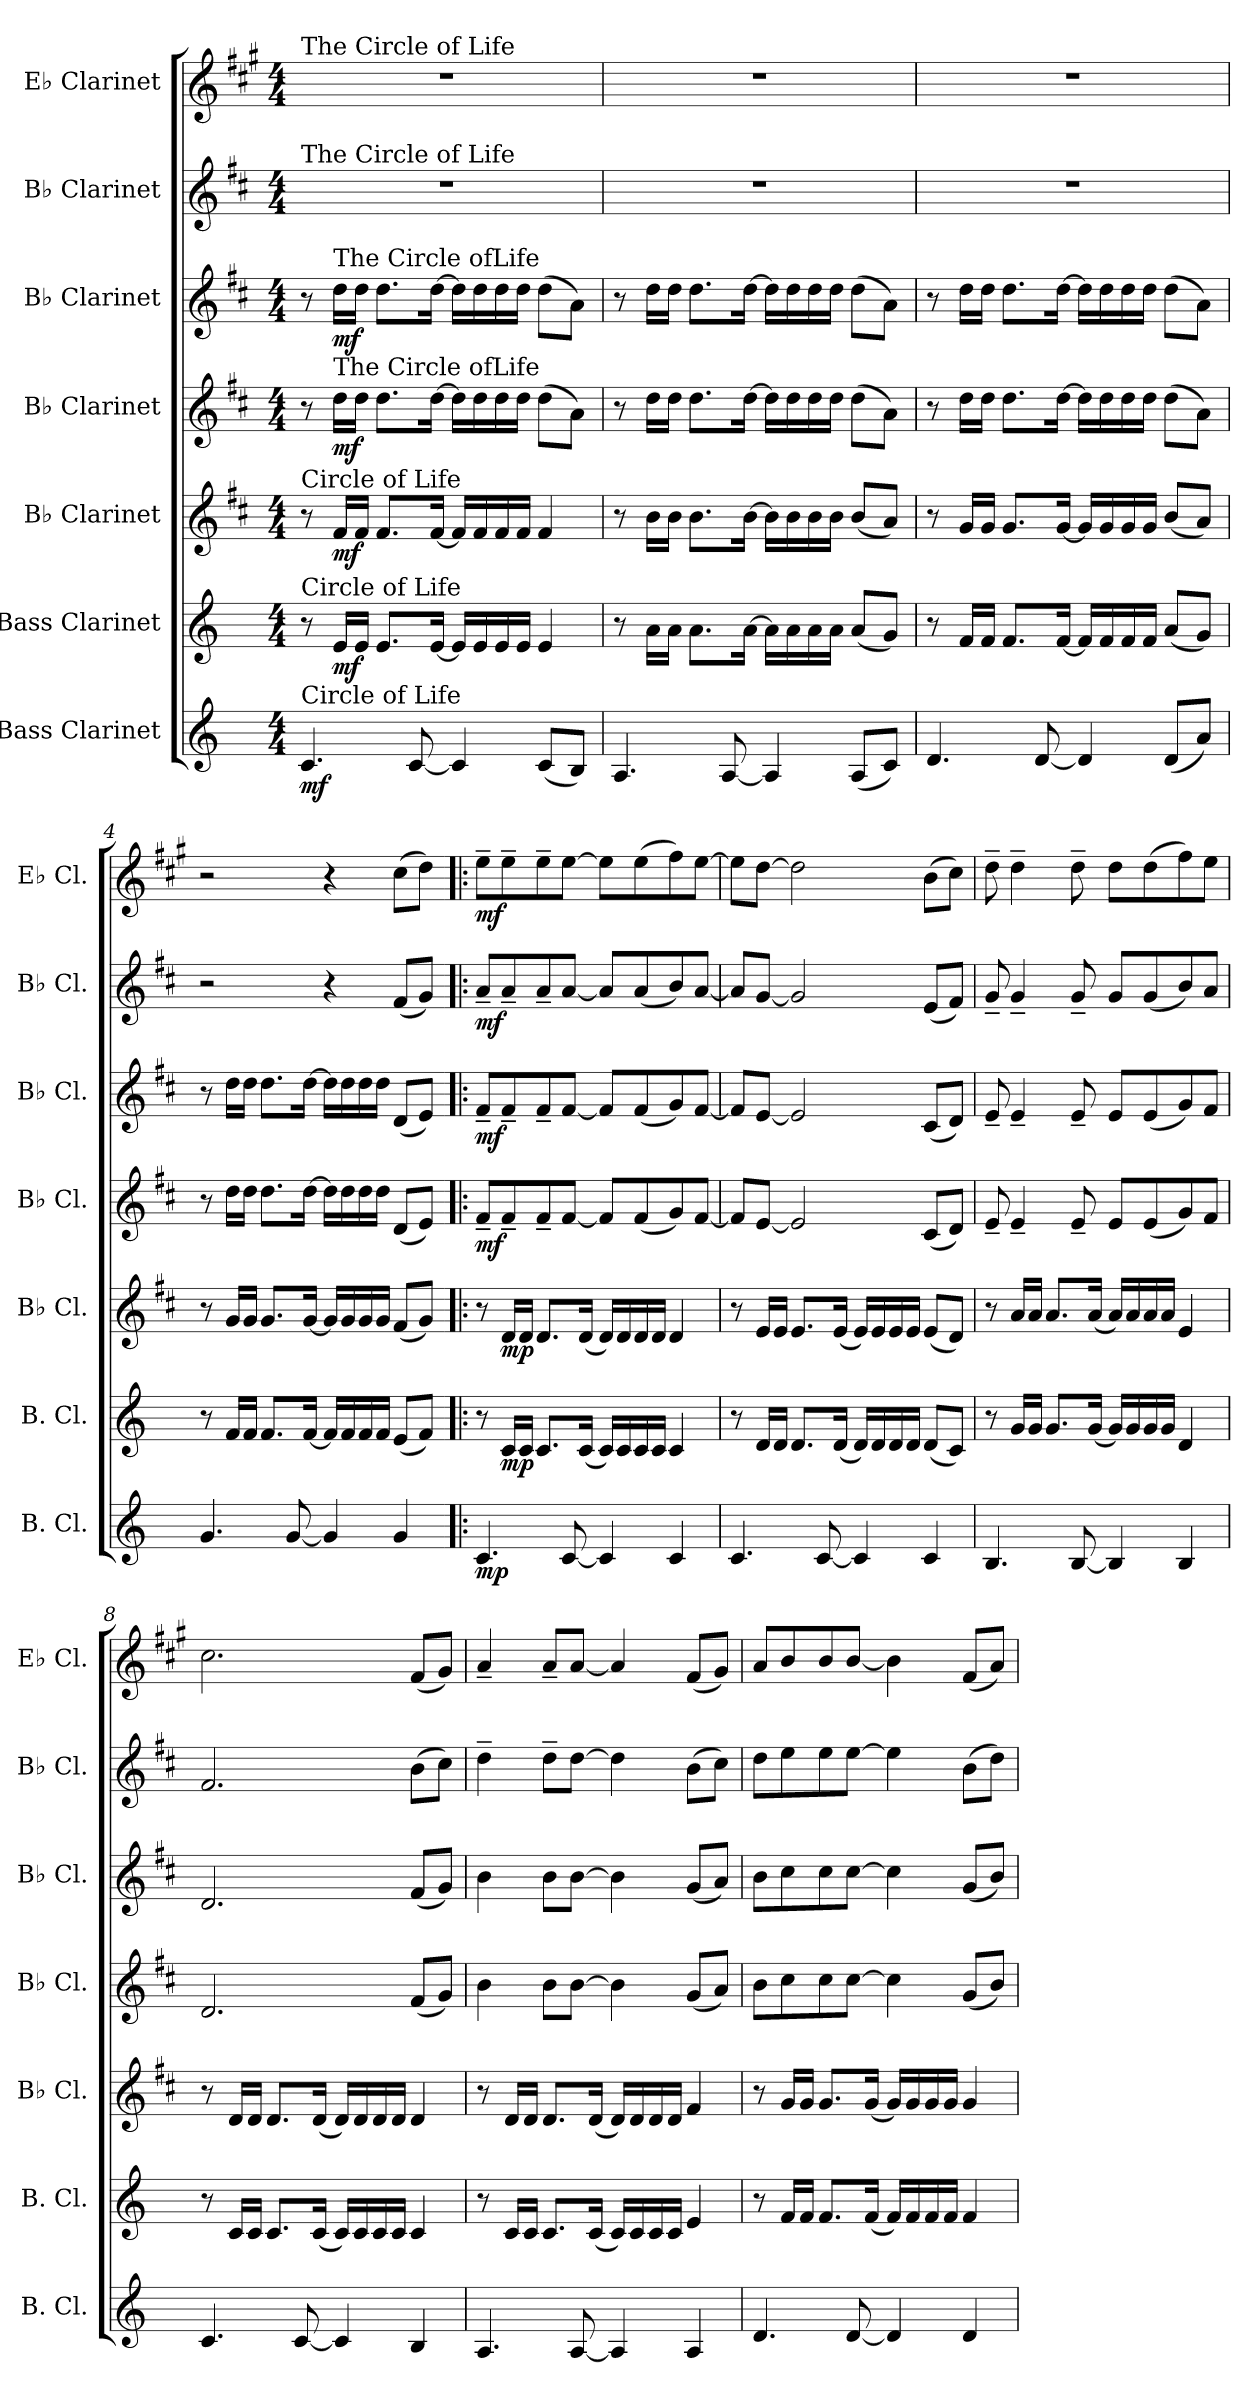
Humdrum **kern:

**kern	**dynam	**kern	**dynam	**kern	**dynam	**kern	**dynam	**kern	**dynam	**kern	**dynam	**kern	**dynam
*part7	*part7	*part6	*part6	*part5	*part5	*part4	*part4	*part3	*part3	*part2	*part2	*part1	*part1
*staff7	*staff7	*staff6	*staff6	*staff5	*staff5	*staff4	*staff4	*staff3	*staff3	*staff2	*staff2	*staff1	*staff1
*I"Bass Clarinet	*	*I"Bass Clarinet	*	*I"B♭ Clarinet	*	*I"B♭ Clarinet	*	*I"B♭ Clarinet	*	*I"B♭ Clarinet	*	*I"E♭ Clarinet	*
*I'B. Cl.	*	*I'B. Cl.	*	*I'B♭ Cl.	*	*I'B♭ Cl.	*	*I'B♭ Cl.	*	*I'B♭ Cl.	*	*I'E♭ Cl.	*
*clefG2	*	*clefG2	*	*clefG2	*	*clefG2	*	*clefG2	*	*clefG2	*	*clefG2	*
*ITrd8c14	*	*ITrd8c14	*	*ITrd1c2	*	*ITrd1c2	*	*ITrd1c2	*	*ITrd1c2	*	*ITrd-2c-3	*
*k[]	*	*k[]	*	*k[]	*	*k[]	*	*k[]	*	*k[]	*	*k[]	*
*M4/4	*	*M4/4	*	*M4/4	*	*M4/4	*	*M4/4	*	*M4/4	*	*M4/4	*
*MM87	*	*MM87	*	*MM87	*	*MM87	*	*MM87	*	*MM87	*	*MM87	*
=1	=1	=1	=1	=1	=1	=1	=1	=1	=1	=1	=1	=1	=1
!	!	!	!	!	!	!	!	!	!	!	!	!LO:TX:a:t=The Circle of Life	!
!	!	!	!	!	!	!	!	!	!	!LO:TX:a:t=The Circle of Life	!	!	!
!	!	!	!	!LO:TX:a:t=Circle of Life	!	!	!	!	!	!	!	!	!
!	!	!LO:TX:a:t=Circle of Life	!	!	!	!	!	!	!	!	!	!	!
!LO:TX:a:t=Circle of Life	!	!	!	!	!	!	!	!	!	!	!	!	!
!	!LO:DY:b	!	!	!	!	!	!	!	!	!	!	!	!
4.C/	mf	8r	.	8r	.	8r	.	8r	.	1r	.	1r	.
!	!	!	!	!	!	!	!	!LO:TX:a:t=The Circle ofLife	!	!	!	!	!
!	!	!	!	!	!	!LO:TX:a:t=The Circle ofLife	!	!	!	!	!	!	!
!	!	!	!LO:DY:b	!	!LO:DY:b	!	!LO:DY:b	!	!LO:DY:b	!	!	!	!
.	.	16E/LL	mf	16e/LL	mf	16cc\LL	mf	16cc\LL	mf	.	.	.	.
.	.	16E/JJ	.	16e/JJ	.	16cc\JJ	.	16cc\JJ	.	.	.	.	.
.	.	8.E/L	.	8.e/L	.	8.cc\L	.	8.cc\L	.	.	.	.	.
[8C/	.	.	.	.	.	.	.	.	.	.	.	.	.
.	.	[16E/Jk	.	[16e/Jk	.	[16cc\Jk	.	[16cc\Jk	.	.	.	.	.
4C/]	.	16E/LL]	.	16e/LL]	.	16cc\LL]	.	16cc\LL]	.	.	.	.	.
.	.	16E/	.	16e/	.	16cc\	.	16cc\	.	.	.	.	.
.	.	16E/	.	16e/	.	16cc\	.	16cc\	.	.	.	.	.
.	.	16E/JJ	.	16e/JJ	.	16cc\JJ	.	16cc\JJ	.	.	.	.	.
(<8C/L	.	4E/	.	4e/	.	(>8cc\L	.	(>8cc\L	.	.	.	.	.
8BB/J)	.	.	.	.	.	8g\J)	.	8g\J)	.	.	.	.	.
=2	=2	=2	=2	=2	=2	=2	=2	=2	=2	=2	=2	=2	=2
4.AA/	.	8r	.	8r	.	8r	.	8r	.	1r	.	1r	.
.	.	16A\LL	.	16a\LL	.	16cc\LL	.	16cc\LL	.	.	.	.	.
.	.	16A\JJ	.	16a\JJ	.	16cc\JJ	.	16cc\JJ	.	.	.	.	.
.	.	8.A\L	.	8.a\L	.	8.cc\L	.	8.cc\L	.	.	.	.	.
[8AA/	.	.	.	.	.	.	.	.	.	.	.	.	.
.	.	[16A\Jk	.	[16a\Jk	.	[16cc\Jk	.	[16cc\Jk	.	.	.	.	.
4AA/]	.	16A\LL]	.	16a\LL]	.	16cc\LL]	.	16cc\LL]	.	.	.	.	.
.	.	16A\	.	16a\	.	16cc\	.	16cc\	.	.	.	.	.
.	.	16A\	.	16a\	.	16cc\	.	16cc\	.	.	.	.	.
.	.	16A\JJ	.	16a\JJ	.	16cc\JJ	.	16cc\JJ	.	.	.	.	.
(<8AA/L	.	(<8A/L	.	(<8a/L	.	(>8cc\L	.	(>8cc\L	.	.	.	.	.
8C/J)	.	8G/J)	.	8g/J)	.	8g\J)	.	8g\J)	.	.	.	.	.
=3	=3	=3	=3	=3	=3	=3	=3	=3	=3	=3	=3	=3	=3
4.D/	.	8r	.	8r	.	8r	.	8r	.	1r	.	1r	.
.	.	16F/LL	.	16f/LL	.	16cc\LL	.	16cc\LL	.	.	.	.	.
.	.	16F/JJ	.	16f/JJ	.	16cc\JJ	.	16cc\JJ	.	.	.	.	.
.	.	8.F/L	.	8.f/L	.	8.cc\L	.	8.cc\L	.	.	.	.	.
[8D/	.	.	.	.	.	.	.	.	.	.	.	.	.
.	.	[16F/Jk	.	[16f/Jk	.	[16cc\Jk	.	[16cc\Jk	.	.	.	.	.
4D/]	.	16F/LL]	.	16f/LL]	.	16cc\LL]	.	16cc\LL]	.	.	.	.	.
.	.	16F/	.	16f/	.	16cc\	.	16cc\	.	.	.	.	.
.	.	16F/	.	16f/	.	16cc\	.	16cc\	.	.	.	.	.
.	.	16F/JJ	.	16f/JJ	.	16cc\JJ	.	16cc\JJ	.	.	.	.	.
(<8D/L	.	(<8A/L	.	(<8a/L	.	(>8cc\L	.	(>8cc\L	.	.	.	.	.
8A/J)	.	8G/J)	.	8g/J)	.	8g\J)	.	8g\J)	.	.	.	.	.
!!LO:PB:g=z
=4	=4	=4	=4	=4	=4	=4	=4	=4	=4	=4	=4	=4	=4
4.G/	.	8r	.	8r	.	8r	.	8r	.	2r	.	2r	.
.	.	16F/LL	.	16f/LL	.	16cc\LL	.	16cc\LL	.	.	.	.	.
.	.	16F/JJ	.	16f/JJ	.	16cc\JJ	.	16cc\JJ	.	.	.	.	.
.	.	8.F/L	.	8.f/L	.	8.cc\L	.	8.cc\L	.	.	.	.	.
[8G/	.	.	.	.	.	.	.	.	.	.	.	.	.
.	.	[16F/Jk	.	[16f/Jk	.	[16cc\Jk	.	[16cc\Jk	.	.	.	.	.
4G/]	.	16F/LL]	.	16f/LL]	.	16cc\LL]	.	16cc\LL]	.	4r	.	4r	.
.	.	16F/	.	16f/	.	16cc\	.	16cc\	.	.	.	.	.
.	.	16F/	.	16f/	.	16cc\	.	16cc\	.	.	.	.	.
.	.	16F/JJ	.	16f/JJ	.	16cc\JJ	.	16cc\JJ	.	.	.	.	.
4G/	.	(<8E/L	.	(<8e/L	.	(<8c/L	.	(<8c/L	.	(<8e/L	.	(>8ee\L	.
.	.	8F/J)	.	8f/J)	.	8d/J)	.	8d/J)	.	8f/J)	.	8ff\J)	.
=5!|:	=5!|:	=5!|:	=5!|:	=5!|:	=5!|:	=5!|:	=5!|:	=5!|:	=5!|:	=5!|:	=5!|:	=5!|:	=5!|:
!	!LO:DY:b	!	!	!	!	!	!LO:DY:b	!	!LO:DY:b	!	!LO:DY:b	!	!LO:DY:b
4.C/	mp	8r	.	8r	.	8e~/L	mf	8e~/L	mf	8g~/L	mf	8gg~\L	mf
!	!	!	!LO:DY:b	!	!LO:DY:b	!	!	!	!	!	!	!	!
.	.	16C/LL	mp	16c/LL	mp	8e~/	.	8e~/	.	8g~/	.	8gg~\	.
.	.	16C/JJ	.	16c/JJ	.	.	.	.	.	.	.	.	.
.	.	8.C/L	.	8.c/L	.	8e~/	.	8e~/	.	8g~/	.	8gg~\	.
[8C/	.	.	.	.	.	[8e/J	.	[8e/J	.	[8g/J	.	[8gg\J	.
.	.	(<16C/Jk	.	(<16c/Jk	.	.	.	.	.	.	.	.	.
4C/]	.	16C/LL)	.	16c/LL)	.	8e/L]	.	8e/L]	.	8g/L]	.	8gg\L]	.
.	.	16C/	.	16c/	.	.	.	.	.	.	.	.	.
.	.	16C/	.	16c/	.	(<8e/	.	(<8e/	.	(<8g/	.	(>8gg\	.
.	.	16C/JJ	.	16c/JJ	.	.	.	.	.	.	.	.	.
4C/	.	4C/	.	4c/	.	8f/)	.	8f/)	.	8a/)	.	8aa\)	.
.	.	.	.	.	.	[8e/J	.	[8e/J	.	[8g/J	.	[8gg\J	.
=6	=6	=6	=6	=6	=6	=6	=6	=6	=6	=6	=6	=6	=6
4.C/	.	8r	.	8r	.	8e/L]	.	8e/L]	.	8g/L]	.	8gg\L]	.
.	.	16D/LL	.	16d/LL	.	[8d/J	.	[8d/J	.	[8f/J	.	[8ff\J	.
.	.	16D/JJ	.	16d/JJ	.	.	.	.	.	.	.	.	.
.	.	8.D/L	.	8.d/L	.	2d/]	.	2d/]	.	2f/]	.	2ff\]	.
[8C/	.	.	.	.	.	.	.	.	.	.	.	.	.
.	.	(<16D/Jk	.	(<16d/Jk	.	.	.	.	.	.	.	.	.
4C/]	.	16D/LL)	.	16d/LL)	.	.	.	.	.	.	.	.	.
.	.	16D/	.	16d/	.	.	.	.	.	.	.	.	.
.	.	16D/	.	16d/	.	.	.	.	.	.	.	.	.
.	.	16D/JJ	.	16d/JJ	.	.	.	.	.	.	.	.	.
4C/	.	(<8D/L	.	(<8d/L	.	(<8B/L	.	(<8B/L	.	(<8d/L	.	(>8dd\L	.
.	.	8C/J)	.	8c/J)	.	8c/J)	.	8c/J)	.	8e/J)	.	8ee\J)	.
!!LO:PB:g=z
=7	=7	=7	=7	=7	=7	=7	=7	=7	=7	=7	=7	=7	=7
4.BB/	.	8r	.	8r	.	8d~/	.	8d~/	.	8f~/	.	8ff~\	.
.	.	16G/LL	.	16g/LL	.	4d~/	.	4d~/	.	4f~/	.	4ff~\	.
.	.	16G/JJ	.	16g/JJ	.	.	.	.	.	.	.	.	.
.	.	8.G/L	.	8.g/L	.	.	.	.	.	.	.	.	.
[8BB/	.	.	.	.	.	8d~/	.	8d~/	.	8f~/	.	8ff~\	.
.	.	(<16G/Jk	.	(<16g/Jk	.	.	.	.	.	.	.	.	.
4BB/]	.	16G/LL)	.	16g/LL)	.	8d/L	.	8d/L	.	8f/L	.	8ff\L	.
.	.	16G/	.	16g/	.	.	.	.	.	.	.	.	.
.	.	16G/	.	16g/	.	(<8d/	.	(<8d/	.	(<8f/	.	(>8ff\	.
.	.	16G/JJ	.	16g/JJ	.	.	.	.	.	.	.	.	.
4BB/	.	4D/	.	4d/	.	8f/)	.	8f/)	.	8a/)	.	8aa\)	.
.	.	.	.	.	.	8e/J	.	8e/J	.	8g/J	.	8gg\J	.
=8	=8	=8	=8	=8	=8	=8	=8	=8	=8	=8	=8	=8	=8
4.C/	.	8r	.	8r	.	2.c/	.	2.c/	.	2.e/	.	2.ee\	.
.	.	16C/LL	.	16c/LL	.	.	.	.	.	.	.	.	.
.	.	16C/JJ	.	16c/JJ	.	.	.	.	.	.	.	.	.
.	.	8.C/L	.	8.c/L	.	.	.	.	.	.	.	.	.
[8C/	.	.	.	.	.	.	.	.	.	.	.	.	.
.	.	(<16C/Jk	.	(<16c/Jk	.	.	.	.	.	.	.	.	.
4C/]	.	16C/LL)	.	16c/LL)	.	.	.	.	.	.	.	.	.
.	.	16C/	.	16c/	.	.	.	.	.	.	.	.	.
.	.	16C/	.	16c/	.	.	.	.	.	.	.	.	.
.	.	16C/JJ	.	16c/JJ	.	.	.	.	.	.	.	.	.
4BB/	.	4C/	.	4c/	.	(<8e/L	.	(<8e/L	.	(>8a\L	.	(<8a/L	.
.	.	.	.	.	.	8f/J)	.	8f/J)	.	8b\J)	.	8b/J)	.
=9	=9	=9	=9	=9	=9	=9	=9	=9	=9	=9	=9	=9	=9
4.AA/	.	8r	.	8r	.	4a\	.	4a\	.	4cc~\	.	4cc~/	.
.	.	16C/LL	.	16c/LL	.	.	.	.	.	.	.	.	.
.	.	16C/JJ	.	16c/JJ	.	.	.	.	.	.	.	.	.
.	.	8.C/L	.	8.c/L	.	8a\L	.	8a\L	.	8cc~\L	.	8cc~/L	.
[8AA/	.	.	.	.	.	[8a\J	.	[8a\J	.	[8cc\J	.	[8cc/J	.
.	.	(<16C/Jk	.	(<16c/Jk	.	.	.	.	.	.	.	.	.
4AA/]	.	16C/LL)	.	16c/LL)	.	4a\]	.	4a\]	.	4cc\]	.	4cc/]	.
.	.	16C/	.	16c/	.	.	.	.	.	.	.	.	.
.	.	16C/	.	16c/	.	.	.	.	.	.	.	.	.
.	.	16C/JJ	.	16c/JJ	.	.	.	.	.	.	.	.	.
4AA/	.	4E/	.	4e/	.	(<8f/L	.	(<8f/L	.	(>8a\L	.	(<8a/L	.
.	.	.	.	.	.	8g/J)	.	8g/J)	.	8b\J)	.	8b/J)	.
!!LO:PB:g=z
=10	=10	=10	=10	=10	=10	=10	=10	=10	=10	=10	=10	=10	=10
4.D/	.	8r	.	8r	.	8a\L	.	8a\L	.	8cc\L	.	8cc/L	.
.	.	16F/LL	.	16f/LL	.	8b\	.	8b\	.	8dd\	.	8dd/	.
.	.	16F/JJ	.	16f/JJ	.	.	.	.	.	.	.	.	.
.	.	8.F/L	.	8.f/L	.	8b\	.	8b\	.	8dd\	.	8dd/	.
[8D/	.	.	.	.	.	[8b\J	.	[8b\J	.	[8dd\J	.	[8dd/J	.
.	.	(<16F/Jk	.	(<16f/Jk	.	.	.	.	.	.	.	.	.
4D/]	.	16F/LL)	.	16f/LL)	.	4b\]	.	4b\]	.	4dd\]	.	4dd\]	.
.	.	16F/	.	16f/	.	.	.	.	.	.	.	.	.
.	.	16F/	.	16f/	.	.	.	.	.	.	.	.	.
.	.	16F/JJ	.	16f/JJ	.	.	.	.	.	.	.	.	.
4D/	.	4F/	.	4f/	.	(<8f/L	.	(<8f/L	.	(>8a\L	.	(<8a/L	.
.	.	.	.	.	.	8a/J)	.	8a/J)	.	8cc\J)	.	8cc/J)	.
=	=	=	=	=	=	=	=	=	=	=	=	=	=
*-	*-	*-	*-	*-	*-	*-	*-	*-	*-	*-	*-	*-	*-
